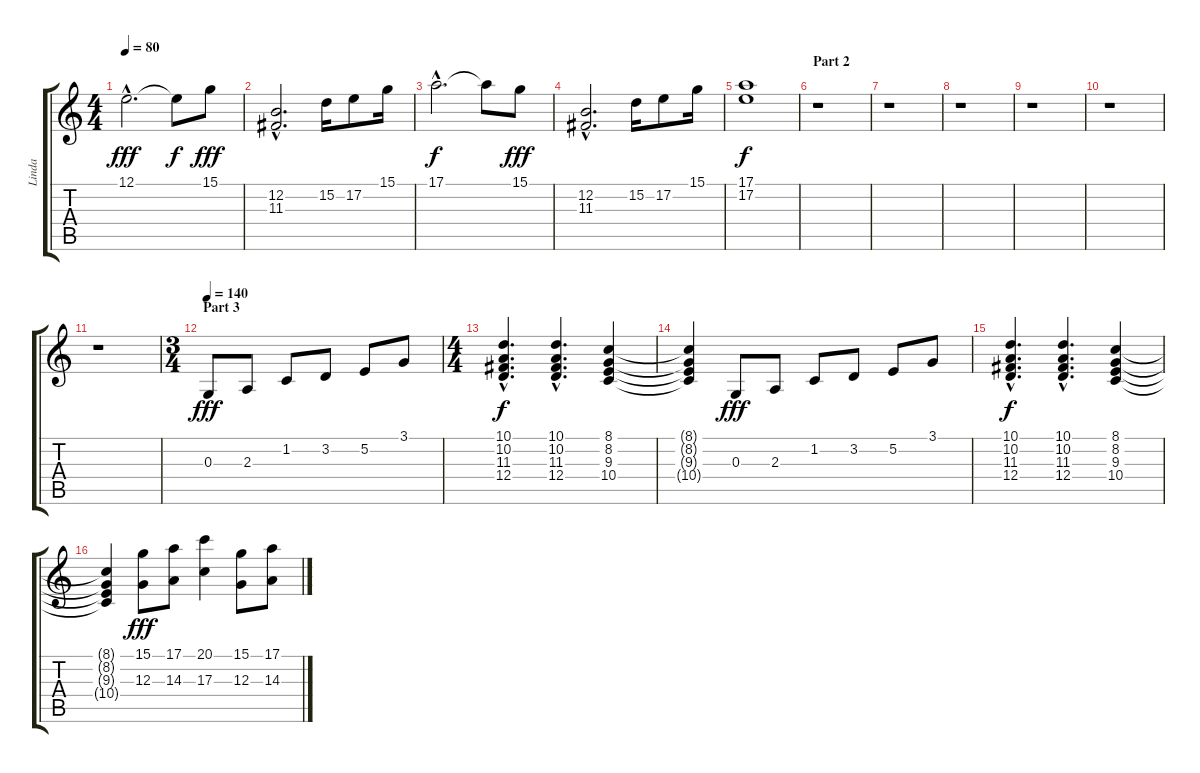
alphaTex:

\track ("Linda" "Linda") {instrument accordion}
\staff {score tabs}
\tuning (E4 B3 G3 D3 A2 E2) {hide}
\ts (4 4)
\tempo 80
\clef g2
\ks c
12.1{hac}.2{d dy fff volume 12 instrument pad8sweep} 12.1{t}.8{dy f} 15.1.8{dy fff} |
(12.2{hac} 11.3{hac}).2{d} 15.2.16 17.2.8 15.1.16 |
17.1{hac}.2{d dy f} 17.1{t}.8 15.1.8{dy fff} |
(12.2{hac} 11.3{hac}).2{d} 15.2.16 17.2.8 15.1.16 |
(17.1 17.2).1{dy f} |
\section ("" "Part 2")
r.1 |
r.1 |
r.1 |
r.1 |
r.1 |
r.1 |
\ts (3 4)
\section ("" "Part 3")
\tempo 140
0.3.8{dy fff} 2.3.8 1.2.8 3.2.8 5.2.8 3.1.8 |
\ts (4 4)
(10.1{hac} 10.2{hac} 11.3{hac} 12.4{hac}).4{d dy f} (10.1{hac} 10.2{hac} 11.3{hac} 12.4{hac}).4{d} (8.1 8.2 9.3 10.4).4 |
(8.1{t} 8.2{t} 9.3{t} 10.4{t}).4 0.3.8{dy fff} 2.3.8 1.2.8 3.2.8 5.2.8 3.1.8 |
(10.1{hac} 10.2{hac} 11.3{hac} 12.4{hac}).4{d dy f} (10.1{hac} 10.2{hac} 11.3{hac} 12.4{hac}).4{d} (8.1 8.2 9.3 10.4).4 |
(8.1{t} 8.2{t} 9.3{t} 10.4{t}).4 (15.1 12.3).8{dy fff} (17.1 14.3).8 (20.1 17.3).4 (15.1 12.3).8 (17.1 14.3).8
